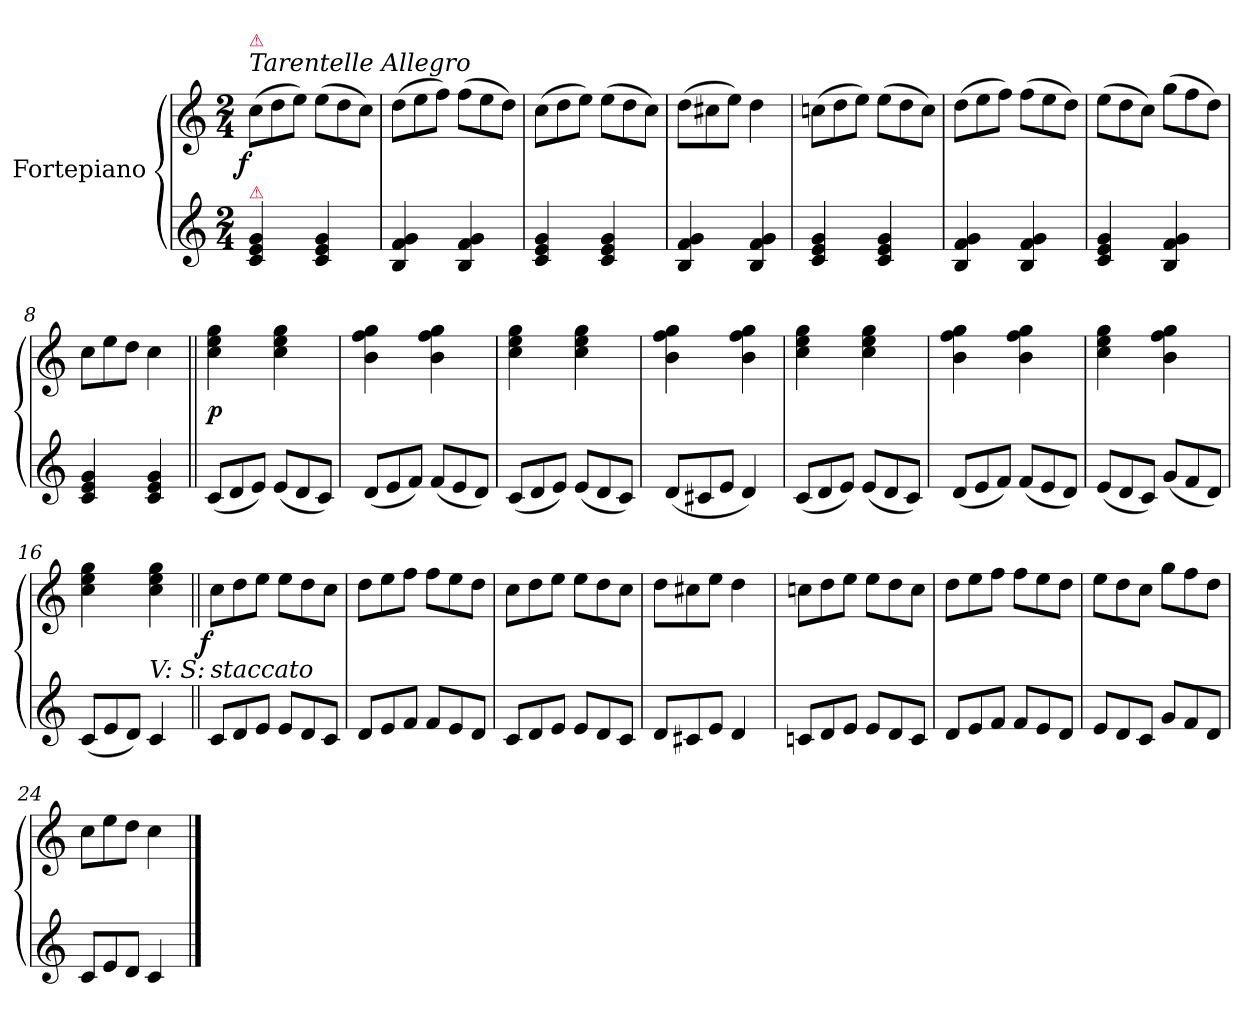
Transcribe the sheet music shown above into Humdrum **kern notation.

**kern	**kern	**dynam
*part1	*part1	*part1
*staff2	*staff1	*staff1/2
*I"Fortepiano	*	*
*clefG2	*clefG2	*
*k[]	*k[]	*
*M2/4	*M2/4	*
*	*Xtuplet	*
=1	=1	=1
!	!LO:TX:a:i:t=Tarentelle Allegro	!
!	!LO:TX:a:color=crimson:t=⚠	!
!LO:TX:a:color=crimson:t=⚠	!	!
!	!	!LO:DY:b:rj
4c/ 4e/ 4g/	(>12cc\L	f
.	12dd\	.
.	12ee\J)	.
4c/ 4e/ 4g/	(>12ee\L	.
.	12dd\	.
.	12cc\J)	.
=2	=2	=2
4B/ 4f/ 4g/	(>12dd\L	.
.	12ee\	.
.	12ff\J)	.
4B/ 4f/ 4g/	(>12ff\L	.
.	12ee\	.
.	12dd\J)	.
=3	=3	=3
4c/ 4e/ 4g/	(>12cc\L	.
.	12dd\	.
.	12ee\J)	.
4c/ 4e/ 4g/	(>12ee\L	.
.	12dd\	.
.	12cc\J)	.
=4	=4	=4
4B/ 4f/ 4g/	(>12dd\L	.
.	12cc#X\	.
.	12ee\J)	.
4B/ 4f/ 4g/	4dd\	.
=5	=5	=5
4c/ 4e/ 4g/	(>12ccn\L	.
.	12dd\	.
.	12ee\J)	.
4c/ 4e/ 4g/	(>12ee\L	.
.	12dd\	.
.	12cc\J)	.
=6	=6	=6
4B/ 4f/ 4g/	(>12dd\L	.
.	12ee\	.
.	12ff\J)	.
4B/ 4f/ 4g/	(>12ff\L	.
.	12ee\	.
.	12dd\J)	.
=7	=7	=7
4c/ 4e/ 4g/	(>12ee\L	.
.	12dd\	.
.	12cc\J)	.
4B/ 4f/ 4g/	(>12gg\L	.
.	12ff\	.
.	12dd\J)	.
=8	=8	=8
4c/ 4e/ 4g/	12cc\L	.
.	12ee\	.
.	12dd\J	.
4c/ 4e/ 4g/	4cc\	.
=9||	=9||	=9||
*Xtuplet	*	*
(<12c/L	4cc\ 4ee\ 4gg\	p
12d/	.	.
12e/J)	.	.
(<12e/L	4cc\ 4ee\ 4gg\	.
12d/	.	.
12c/J)	.	.
=10	=10	=10
(<12d/L	4b\ 4ff\ 4gg\	.
12e/	.	.
12f/J)	.	.
(<12f/L	4b\ 4ff\ 4gg\	.
12e/	.	.
12d/J)	.	.
=11	=11	=11
(<12c/L	4cc\ 4ee\ 4gg\	.
12d/	.	.
12e/J)	.	.
(<12e/L	4cc\ 4ee\ 4gg\	.
12d/	.	.
12c/J)	.	.
=12	=12	=12
(<12d/L	4b\ 4ff\ 4gg\	.
12c#X/	.	.
12e/J	.	.
4d/)	4b\ 4ff\ 4gg\	.
=13	=13	=13
(<12c/L	4cc\ 4ee\ 4gg\	.
12d/	.	.
12e/J)	.	.
(<12e/L	4cc\ 4ee\ 4gg\	.
12d/	.	.
12c/J)	.	.
=14	=14	=14
(<12d/L	4b\ 4ff\ 4gg\	.
12e/	.	.
12f/J)	.	.
(<12f/L	4b\ 4ff\ 4gg\	.
12e/	.	.
12d/J)	.	.
=15	=15	=15
(<12e/L	4cc\ 4ee\ 4gg\	.
12d/	.	.
12c/J)	.	.
(12g/L	4b\ 4ff\ 4gg\	.
12f/	.	.
12d/J)	.	.
=16	=16	=16
(<12c/L	4cc\ 4ee\ 4gg\	.
12e/	.	.
12d/J)	.	.
!	!LO:TX:b:i:t=V&colon; S&colon;	!
4c/	4cc\ 4ee\ 4gg\	.
=17||	=17||	=17||
!	!LO:TX:b:i:t=staccato	!
!	!	!LO:DY:b:rj
12c/L	12cc\L	f
12d/	12dd\	.
12e/J	12ee\J	.
12e/L	12ee\L	.
12d/	12dd\	.
12c/J	12cc\J	.
=18	=18	=18
12d/L	12dd\L	.
12e/	12ee\	.
12f/J	12ff\J	.
12f/L	12ff\L	.
12e/	12ee\	.
12d/J	12dd\J	.
=19	=19	=19
12c/L	12cc\L	.
12d/	12dd\	.
12e/J	12ee\J	.
12e/L	12ee\L	.
12d/	12dd\	.
12c/J	12cc\J	.
=20	=20	=20
12d/L	12dd\L	.
12c#X/	12cc#X\	.
12e/J	12ee\J	.
4d/	4dd\	.
=21	=21	=21
12cn/L	12ccn\L	.
12d/	12dd\	.
12e/J	12ee\J	.
12e/L	12ee\L	.
12d/	12dd\	.
12c/J	12cc\J	.
=22	=22	=22
12d/L	12dd\L	.
12e/	12ee\	.
12f/J	12ff\J	.
12f/L	12ff\L	.
12e/	12ee\	.
12d/J	12dd\J	.
=23	=23	=23
12e/L	12ee\L	.
12d/	12dd\	.
12c/J	12cc\J	.
12g/L	12gg\L	.
12f/	12ff\	.
12d/J	12dd\J	.
=24	=24	=24
12c/L	12cc\L	.
12e/	12ee\	.
12d/J	12dd\J	.
4c/	4cc\	.
==	==	==
*-	*-	*-
